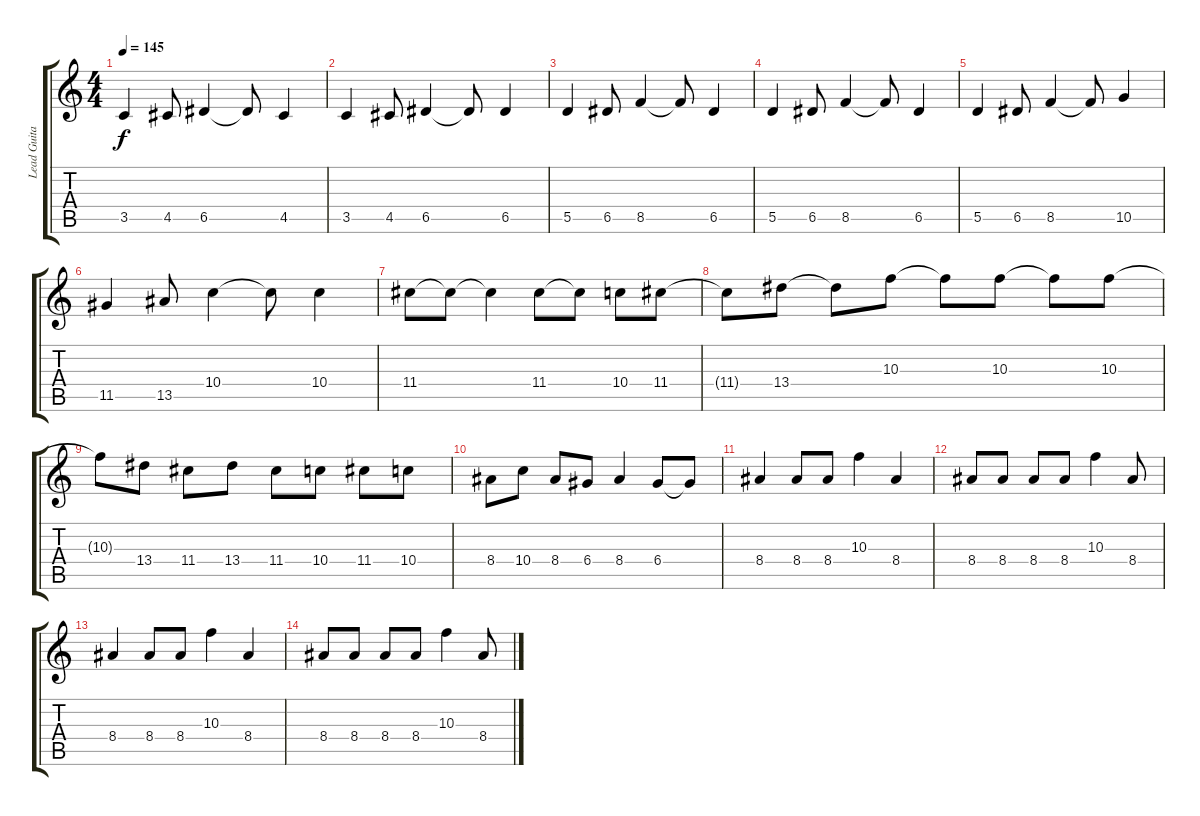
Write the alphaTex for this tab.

\track ("Lead Guitar" "Lead Guita") {instrument distortionguitar}
\staff {score tabs}
\tuning (E4 B3 G3 D3 A2 E2) {hide}
\ts (4 4)
\tempo 145
\clef g2
\ks c
3.5.4{dy f} 4.5.8 6.5.4 6.5{t}.8 4.5.4 |
3.5.4 4.5.8 6.5.4 6.5{t}.8 6.5.4 |
5.5.4 6.5.8 8.5.4 8.5{t}.8 6.5.4 |
5.5.4 6.5.8 8.5.4 8.5{t}.8 6.5.4 |
5.5.4 6.5.8 8.5.4 8.5{t}.8 10.5.4 |
11.5.4 13.5.8 10.4.4 10.4{t}.8 10.4.4 |
11.4.8 11.4{t}.8 11.4{t}.4 11.4.8 11.4{t}.8 10.4.8 11.4.8 |
11.4{t}.8 13.4.8 13.4{t}.8 10.3.8 10.3{t}.8 10.3.8 10.3{t}.8 10.3.8 |
10.3{t}.8 13.4.8 11.4.8 13.4.8 11.4.8 10.4.8 11.4.8 10.4.8 |
8.4.8 10.4.8 8.4.8 6.4.8 8.4.4 6.4.8 6.4{t}.8 |
8.4.4 8.4.8 8.4.8 10.3.4 8.4.4 |
8.4.8 8.4.8 8.4.8 8.4.8 10.3.4 8.4.8 |
8.4.4 8.4.8 8.4.8 10.3.4 8.4.4 |
8.4.8 8.4.8 8.4.8 8.4.8 10.3.4 8.4.8
